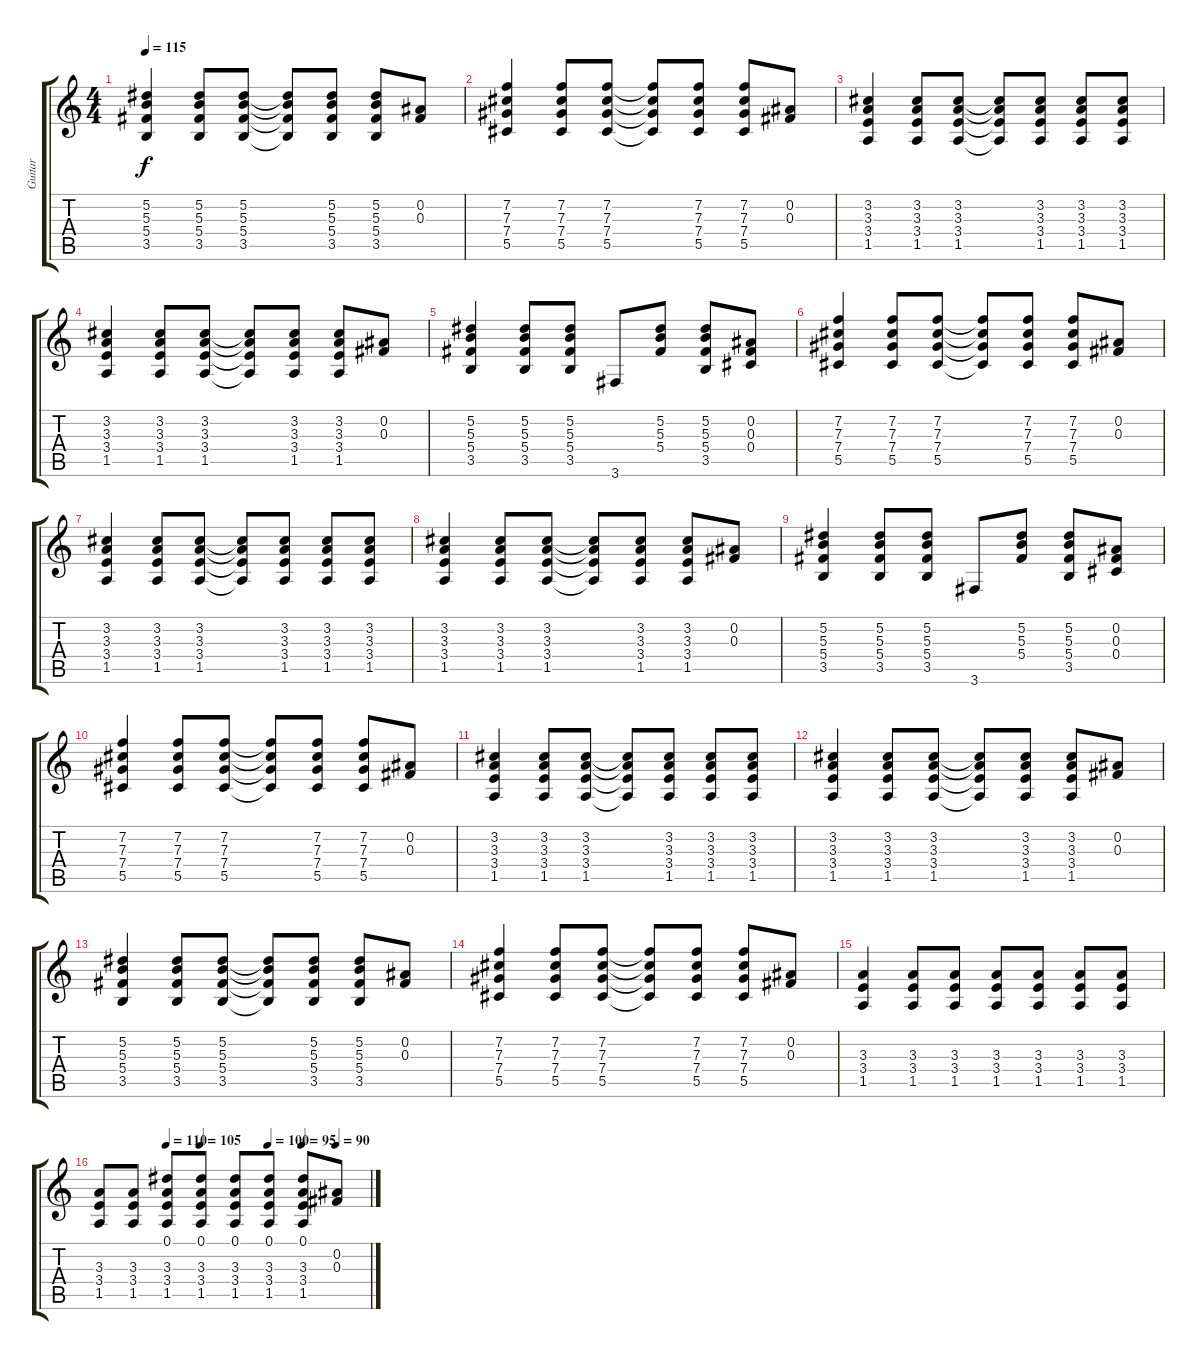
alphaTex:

\track ("Guitar" "Guitar") {instrument acousticguitarsteel}
\staff {score tabs}
\tuning (Eb4 Bb3 Gb3 Db3 Ab2 Eb2) {hide}
\ts (4 4)
\tempo 115
\clef g2
\ks c
(5.2 5.3 5.4 3.5).4{dy f} (5.2 5.3 5.4 3.5).8 (5.2 5.3 5.4 3.5).8 (5.2{t} 5.3{t} 5.4{t} 3.5{t}).8 (5.2 5.3 5.4 3.5).8 (5.2 5.3 5.4 3.5).8 (0.2 0.3).8 |
(7.2 7.3 7.4 5.5).4 (7.2 7.3 7.4 5.5).8 (7.2 7.3 7.4 5.5).8 (7.2{t} 7.3{t} 7.4{t} 5.5{t}).8 (7.2 7.3 7.4 5.5).8 (7.2 7.3 7.4 5.5).8 (0.2 0.3).8 |
(3.2 3.3 3.4 1.5).4 (3.2 3.3 3.4 1.5).8 (3.2 3.3 3.4 1.5).8 (3.2{t} 3.3{t} 3.4{t} 1.5{t}).8 (3.2 3.3 3.4 1.5).8 (3.2 3.3 3.4 1.5).8 (3.2 3.3 3.4 1.5).8 |
(3.2 3.3 3.4 1.5).4 (3.2 3.3 3.4 1.5).8 (3.2 3.3 3.4 1.5).8 (3.2{t} 3.3{t} 3.4{t} 1.5{t}).8 (3.2 3.3 3.4 1.5).8 (3.2 3.3 3.4 1.5).8 (0.2 0.3).8 |
(5.2 5.3 5.4 3.5).4 (5.2 5.3 5.4 3.5).8 (5.2 5.3 5.4 3.5).8 3.6.8 (5.2 5.3 5.4).8 (5.2 5.3 5.4 3.5).8 (0.2 0.3 0.4).8 |
(7.2 7.3 7.4 5.5).4 (7.2 7.3 7.4 5.5).8 (7.2 7.3 7.4 5.5).8 (7.2{t} 7.3{t} 7.4{t} 5.5{t}).8 (7.2 7.3 7.4 5.5).8 (7.2 7.3 7.4 5.5).8 (0.2 0.3).8 |
(3.2 3.3 3.4 1.5).4 (3.2 3.3 3.4 1.5).8 (3.2 3.3 3.4 1.5).8 (3.2{t} 3.3{t} 3.4{t} 1.5{t}).8 (3.2 3.3 3.4 1.5).8 (3.2 3.3 3.4 1.5).8 (3.2 3.3 3.4 1.5).8 |
(3.2 3.3 3.4 1.5).4 (3.2 3.3 3.4 1.5).8 (3.2 3.3 3.4 1.5).8 (3.2{t} 3.3{t} 3.4{t} 1.5{t}).8 (3.2 3.3 3.4 1.5).8 (3.2 3.3 3.4 1.5).8 (0.2 0.3).8 |
(5.2 5.3 5.4 3.5).4 (5.2 5.3 5.4 3.5).8 (5.2 5.3 5.4 3.5).8 3.6.8 (5.2 5.3 5.4).8 (5.2 5.3 5.4 3.5).8 (0.2 0.3 0.4).8 |
(7.2 7.3 7.4 5.5).4 (7.2 7.3 7.4 5.5).8 (7.2 7.3 7.4 5.5).8 (7.2{t} 7.3{t} 7.4{t} 5.5{t}).8 (7.2 7.3 7.4 5.5).8 (7.2 7.3 7.4 5.5).8 (0.2 0.3).8 |
(3.2 3.3 3.4 1.5).4 (3.2 3.3 3.4 1.5).8 (3.2 3.3 3.4 1.5).8 (3.2{t} 3.3{t} 3.4{t} 1.5{t}).8 (3.2 3.3 3.4 1.5).8 (3.2 3.3 3.4 1.5).8 (3.2 3.3 3.4 1.5).8 |
(3.2 3.3 3.4 1.5).4 (3.2 3.3 3.4 1.5).8 (3.2 3.3 3.4 1.5).8 (3.2{t} 3.3{t} 3.4{t} 1.5{t}).8 (3.2 3.3 3.4 1.5).8 (3.2 3.3 3.4 1.5).8 (0.2 0.3).8 |
(5.2 5.3 5.4 3.5).4 (5.2 5.3 5.4 3.5).8 (5.2 5.3 5.4 3.5).8 (5.2{t} 5.3{t} 5.4{t} 3.5{t}).8 (5.2 5.3 5.4 3.5).8 (5.2 5.3 5.4 3.5).8 (0.2 0.3).8 |
(7.2 7.3 7.4 5.5).4 (7.2 7.3 7.4 5.5).8 (7.2 7.3 7.4 5.5).8 (7.2{t} 7.3{t} 7.4{t} 5.5{t}).8 (7.2 7.3 7.4 5.5).8 (7.2 7.3 7.4 5.5).8 (0.2 0.3).8 |
(3.3 3.4 1.5).4 (3.3 3.4 1.5).8 (3.3 3.4 1.5).8 (3.3 3.4 1.5).8 (3.3 3.4 1.5).8 (3.3 3.4 1.5).8 (3.3 3.4 1.5).8 |
\tempo (110 0.25)
\tempo (105 0.375)
\tempo (100 0.625)
\tempo (95 0.75)
\tempo (90 0.875)
(3.3 3.4 1.5).8 (3.3 3.4 1.5).8 (0.1 3.3 3.4 1.5).8 (0.1 3.3 3.4 1.5).8 (0.1 3.3 3.4 1.5).8 (0.1 3.3 3.4 1.5).8 (0.1 3.3 3.4 1.5).8 (0.2 0.3).8
